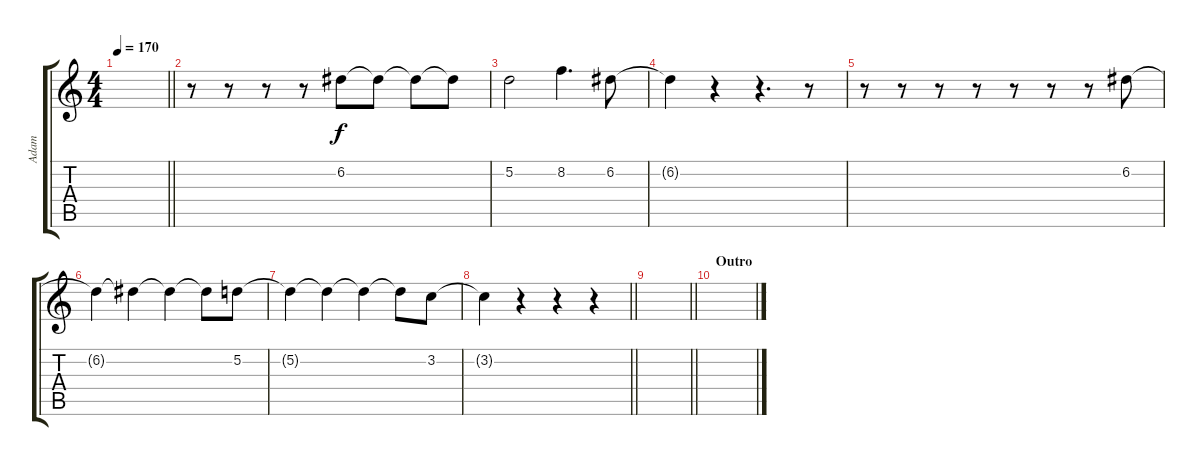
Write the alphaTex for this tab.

\track ("Adam" "Adam") {instrument overdrivenguitar}
\staff {score tabs}
\tuning (D4 A3 F3 C3 G2 C2) {hide}
\ts (4 4)
\tempo 170
\clef g2
\barLineRight lightlight
\ks c
|
r.8 r.8 r.8 r.8 6.2.8 6.2{t}.8 6.2{t}.8 6.2{t}.8 |
5.2.2 8.2.4{d} 6.2.8 |
6.2{t}.4 r.4 r.4{d} r.8 |
r.8 r.8 r.8 r.8 r.8 r.8 r.8 6.2.8 |
6.2{t}.4 6.2{t}.4 6.2{t}.4 6.2{t}.8 5.2.8 |
5.2{t}.4 5.2{t}.4 5.2{t}.4 5.2{t}.8 3.2.8 |
\barLineRight lightlight
3.2{t}.4 r.4 r.4 r.4 |
\barLineRight lightlight
|
\section ("" "Outro")
